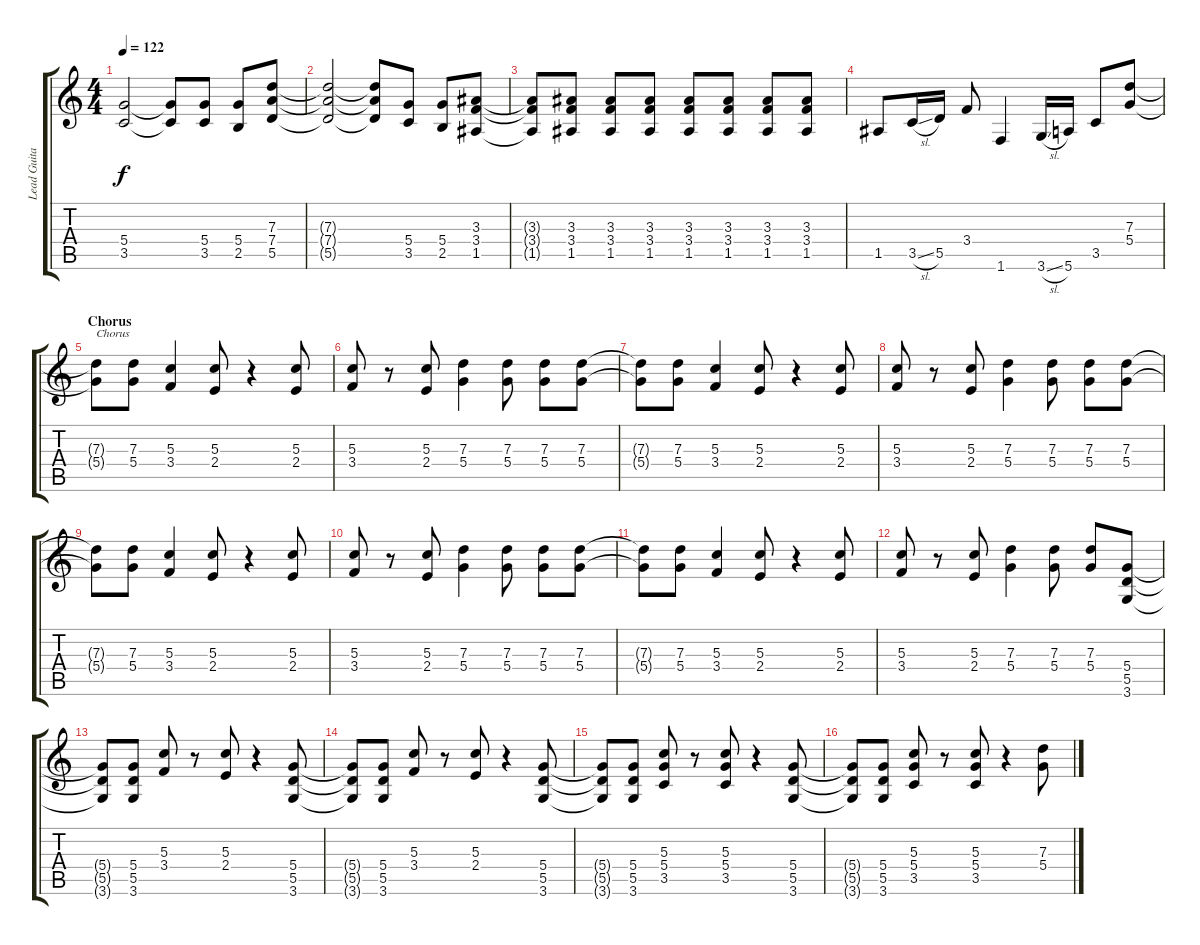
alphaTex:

\track ("Lead Guitar" "Lead Guita") {instrument overdrivenguitar}
\staff {score tabs}
\tuning (E4 B3 G3 D3 A2 E2) {hide}
\ts (4 4)
\tempo 122
\clef g2
\ks c
(5.4{t} 3.5{t}).2{dy f} (5.4{t} 3.5{t}).8 (5.4 3.5).8 (5.4 2.5).8 (7.3 7.4 5.5).8 |
(7.3{t} 7.4{t} 5.5{t}).2 (7.3{t} 7.4{t} 5.5{t}).8 (5.4 3.5).8 (5.4 2.5).8 (3.3 3.4 1.5).8 |
(3.3{t} 3.4{t} 1.5{t}).8 (3.3 3.4 1.5).8 (3.3 3.4 1.5).8 (3.3 3.4 1.5).8 (3.3 3.4 1.5).8 (3.3 3.4 1.5).8 (3.3 3.4 1.5).8 (3.3 3.4 1.5).8 |
1.5.8 3.5{sl}.16 5.5.16 3.4.8 1.6.4 3.6{sl}.16 5.6.16 3.5.8 (7.3 5.4).8 |
\section ("" "Chorus")
(7.3{t} 5.4{t}).8{txt "Chorus"} (7.3 5.4).8 (5.3 3.4).4 (5.3 2.4).8 r.4 (5.3 2.4).8 |
(5.3 3.4).8 r.8 (5.3 2.4).8 (7.3 5.4).4 (7.3 5.4).8 (7.3 5.4).8 (7.3 5.4).8 |
(7.3{t} 5.4{t}).8 (7.3 5.4).8 (5.3 3.4).4 (5.3 2.4).8 r.4 (5.3 2.4).8 |
(5.3 3.4).8 r.8 (5.3 2.4).8 (7.3 5.4).4 (7.3 5.4).8 (7.3 5.4).8 (7.3 5.4).8 |
(7.3{t} 5.4{t}).8 (7.3 5.4).8 (5.3 3.4).4 (5.3 2.4).8 r.4 (5.3 2.4).8 |
(5.3 3.4).8 r.8 (5.3 2.4).8 (7.3 5.4).4 (7.3 5.4).8 (7.3 5.4).8 (7.3 5.4).8 |
(7.3{t} 5.4{t}).8 (7.3 5.4).8 (5.3 3.4).4 (5.3 2.4).8 r.4 (5.3 2.4).8 |
(5.3 3.4).8 r.8 (5.3 2.4).8 (7.3 5.4).4 (7.3 5.4).8 (7.3 5.4).8 (5.4 5.5 3.6).8 |
(5.4{t} 5.5{t} 3.6{t}).8 (5.4 5.5 3.6).8 (5.3 3.4).8 r.8 (5.3 2.4).8 r.4 (5.4 5.5 3.6).8 |
(5.4{t} 5.5{t} 3.6{t}).8 (5.4 5.5 3.6).8 (5.3 3.4).8 r.8 (5.3 2.4).8 r.4 (5.4 5.5 3.6).8 |
(5.4{t} 5.5{t} 3.6{t}).8 (5.4 5.5 3.6).8 (5.3 5.4 3.5).8 r.8 (5.3 5.4 3.5).8 r.4 (5.4 5.5 3.6).8 |
(5.4{t} 5.5{t} 3.6{t}).8 (5.4 5.5 3.6).8 (5.3 5.4 3.5).8 r.8 (5.3 5.4 3.5).8 r.4 (7.3 5.4).8
